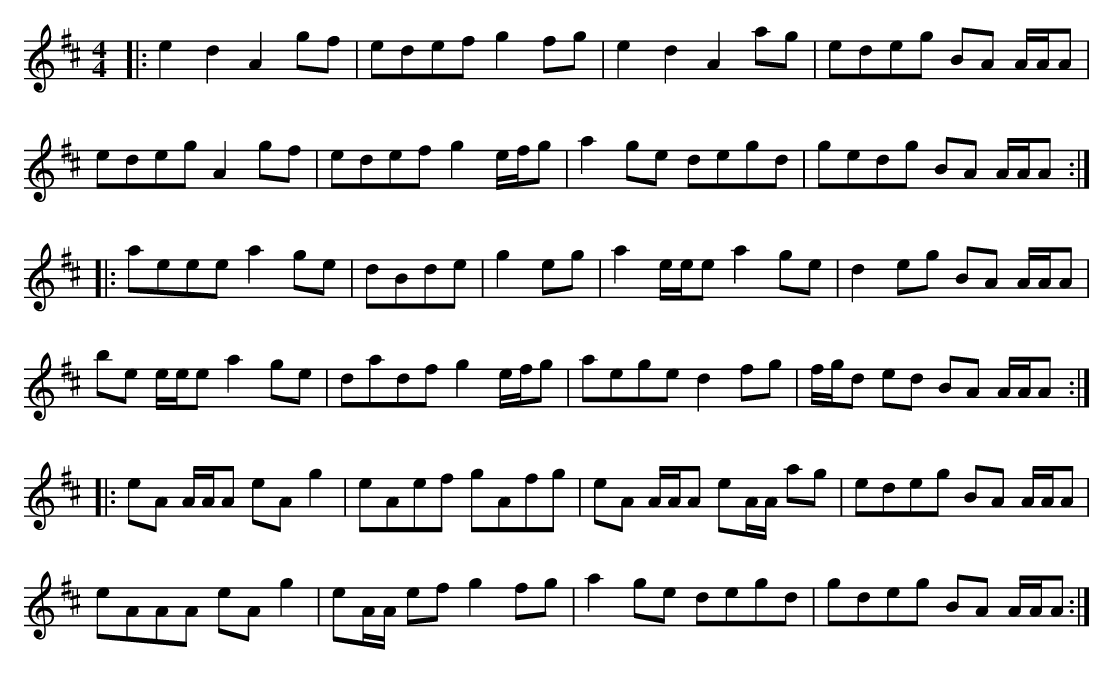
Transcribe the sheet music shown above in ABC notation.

X:1
M:4/4
K:Amix
|:e2d2 A2gf|edef g2fg|e2d2 A2ag|edeg BA A/A/A|
edeg A2gf|edef g2 e/f/g|a2ge degd|gedg BA A/A/A:|
|:aeee a2ge|dBde|g2eg|a2 e/e/e a2ge|d2eg BA A/A/A|
be e/e/e a2ge|dadf g2 e/f/g|aege d2fg|f/g/d ed BA A/A/A:|
|:eA A/A/A eAg2|eAef gAfg|eA A/A/A eA/A/ ag|edeg BA A/A/A|
eAAA eAg2|eA/A/ ef g2fg|a2ge degd|gdeg BA A/A/A:|
